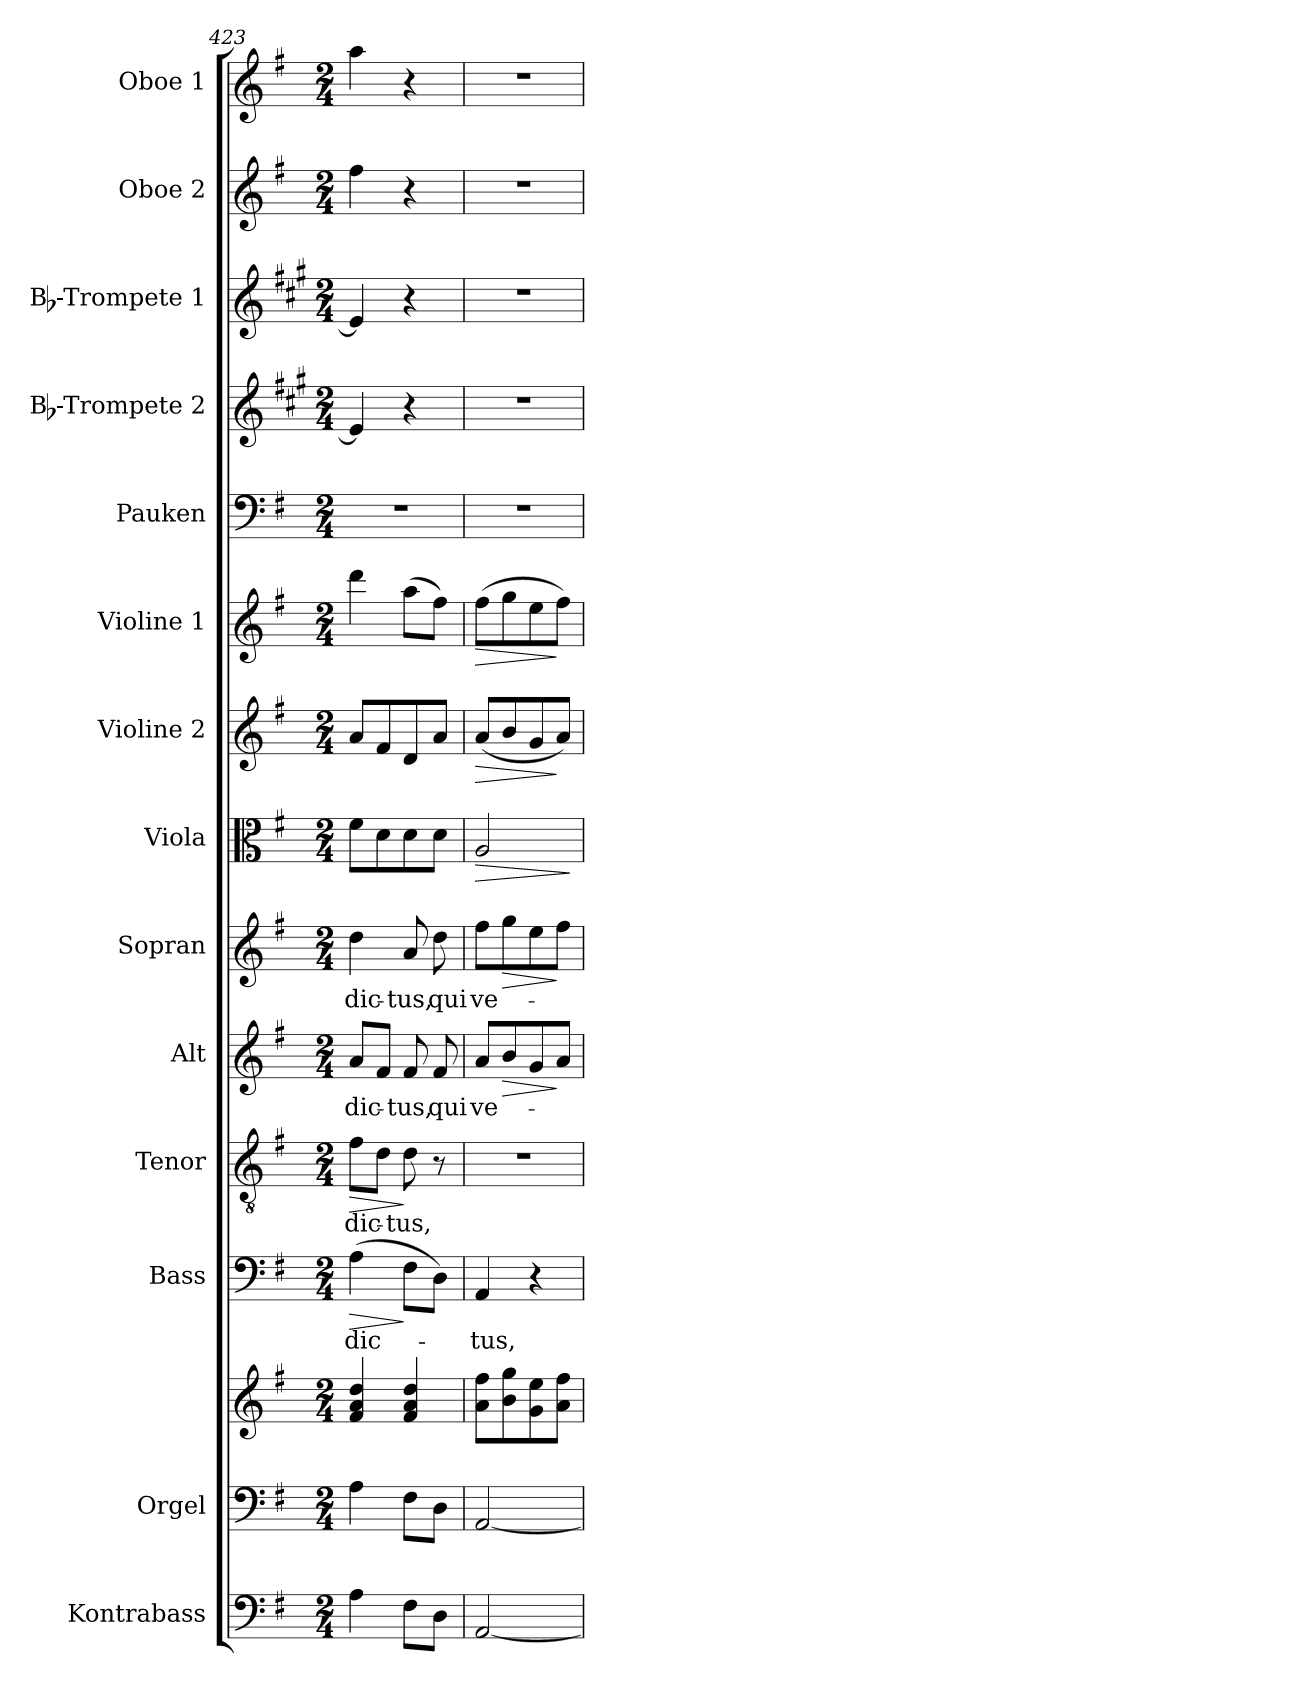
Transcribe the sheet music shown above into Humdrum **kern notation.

**kern	**kern	**kern	**kern	**text	**dynam	**kern	**text	**dynam	**kern	**text	**dynam	**kern	**text	**dynam	**kern	**dynam	**kern	**dynam	**kern	**dynam	**kern	**kern	**kern	**kern	**kern
*part14	*part13	*part13	*part12	*part12	*part12	*part11	*part11	*part11	*part10	*part10	*part10	*part9	*part9	*part9	*part8	*part8	*part7	*part7	*part6	*part6	*part5	*part4	*part3	*part2	*part1
*staff15	*staff14	*staff13	*staff12	*staff12	*staff12	*staff11	*staff11	*staff11	*staff10	*staff10	*staff10	*staff9	*staff9	*staff9	*staff8	*staff8	*staff7	*staff7	*staff6	*staff6	*staff5	*staff4	*staff3	*staff2	*staff1
*I"Kontrabass	*I"Orgel	*	*I"Bass	*	*	*I"Tenor	*	*	*I"Alt	*	*	*I"Sopran	*	*	*I"Viola	*	*I"Violine 2	*	*I"Violine 1	*	*I"Pauken	*I"Bb-Trompete 2	*I"Bb-Trompete 1	*I"Oboe 2	*I"Oboe 1
*I'Kb.	*I'Org.	*	*I'B.	*	*	*I'T.	*	*	*I'A.	*	*	*I'S.	*	*	*I'Vla.	*	*I'Vl. 2	*	*I'Vl. 1	*	*I'Pk.	*I'Bb Trp. 2	*I'Bb Trp. 1	*I'Ob. 2	*I'Ob. 1
*clefF4	*clefF4	*clefG2	*clefF4	*	*	*clefGv2	*	*	*clefG2	*	*	*clefG2	*	*	*clefC3	*	*clefG2	*	*clefG2	*	*clefF4	*clefG2	*clefG2	*clefG2	*clefG2
*ITrd7c12	*	*	*	*	*	*	*	*	*	*	*	*	*	*	*	*	*	*	*	*	*	*ITrd1c2	*ITrd1c2	*	*
*k[f#]	*k[f#]	*k[f#]	*k[f#]	*	*	*k[f#]	*	*	*k[f#]	*	*	*k[f#]	*	*	*k[f#]	*	*k[f#]	*	*k[f#]	*	*k[f#]	*k[f#]	*k[f#]	*k[f#]	*k[f#]
*G:	*G:	*G:	*G:	*	*	*G:	*	*	*G:	*	*	*G:	*	*	*G:	*	*G:	*	*G:	*	*G:	*G:	*G:	*G:	*G:
*M2/4	*M2/4	*M2/4	*M2/4	*	*	*M2/4	*	*	*M2/4	*	*	*M2/4	*	*	*M2/4	*	*M2/4	*	*M2/4	*	*M2/4	*M2/4	*M2/4	*M2/4	*M2/4
=423	=423	=423	=423	=423	=423	=423	=423	=423	=423	=423	=423	=423	=423	=423	=423	=423	=423	=423	=423	=423	=423	=423	=423	=423	=423
!	!	!	!	!LO:LY:b	!LO:HP:b	!	!LO:LY:b	!LO:HP:b	!	!LO:LY:b	!	!	!LO:LY:b	!	!	!	!	!	!	!	!	!	!	!	!
4AA\	4A\	4f#/ 4a/ 4dd/	(>4A\	-dic-	>	8f#\L	-dic-	>	8a/L	-dic-	.	4dd\	-dic-	.	8f#\L	.	8a/L	.	4ddd\	.	2r	4d/]	4d/]	4ff#\	4aa\
.	.	.	.	.	.	8d\J	.	.	8f#/J	.	.	.	.	.	8d\	.	8f#/	.	.	.	.	.	.	.	.
!	!	!	!	!	!	!	!LO:LY:b	!	!	!LO:LY:b	!	!	!LO:LY:b	!	!	!	!	!	!	!	!	!	!	!	!
8FF#\L	8F#\L	4f#/ 4a/ 4dd/	8F#\L	.	]	8d\	-tus,	]	8f#/	-tus,	.	8a/	-tus,	.	8d\	.	8d/	.	(>8aa\L	.	.	4r	4r	4r	4r
!	!	!	!	!	!	!	!	!	!	!LO:LY:b	!	!	!LO:LY:b	!	!	!	!	!	!	!	!	!	!	!	!
8DD\J	8D\J	.	8D\J)	.	.	8r	.	.	8f#/	qui	.	8dd\	qui	.	8d\J	.	8a/J	.	8ff#\J)	.	.	.	.	.	.
!!LO:PB:g=z
=424	=424	=424	=424	=424	=424	=424	=424	=424	=424	=424	=424	=424	=424	=424	=424	=424	=424	=424	=424	=424	=424	=424	=424	=424	=424
!	!	!	!	!LO:LY:b	!	!	!	!	!	!LO:LY:b	!	!	!LO:LY:b	!	!	!LO:HP:b	!	!LO:HP:b	!	!LO:HP:b	!	!	!	!	!
[2AAA/	[2AA/	8a\ 8ff#\L	4AA/	-tus,	.	2r	.	.	8a/L	ve-	.	8ff#\L	ve-	.	2A/	>	(<8a/L	>	(>8ff#\L	>	2r	2r	2r	2r	2r
!	!	!	!	!	!	!	!	!	!	!	!LO:HP:b	!	!	!LO:HP:b	!	!	!	!	!	!	!	!	!	!	!
.	.	8b\ 8gg\	.	.	.	.	.	.	8b/	.	>	8gg\	.	>	.	.	8b/	.	8gg\	.	.	.	.	.	.
.	.	8g\ 8ee\	4r	.	.	.	.	.	8g/	.	.	8ee\	.	.	.	.	8g/	.	8ee\	.	.	.	.	.	.
.	.	8a\ 8ff#\J	.	.	.	.	.	.	8a/J	.	]	8ff#\J	.	]	.	.	8a/J)	]	8ff#\J)	]	.	.	.	.	.
.	.	.	.	.	.	.	.	.	.	.	.	.	.	.	.	]	.	.	.	.	.	.	.	.	.
=	=	=	=	=	=	=	=	=	=	=	=	=	=	=	=	=	=	=	=	=	=	=	=	=	=
*-	*-	*-	*-	*-	*-	*-	*-	*-	*-	*-	*-	*-	*-	*-	*-	*-	*-	*-	*-	*-	*-	*-	*-	*-	*-
